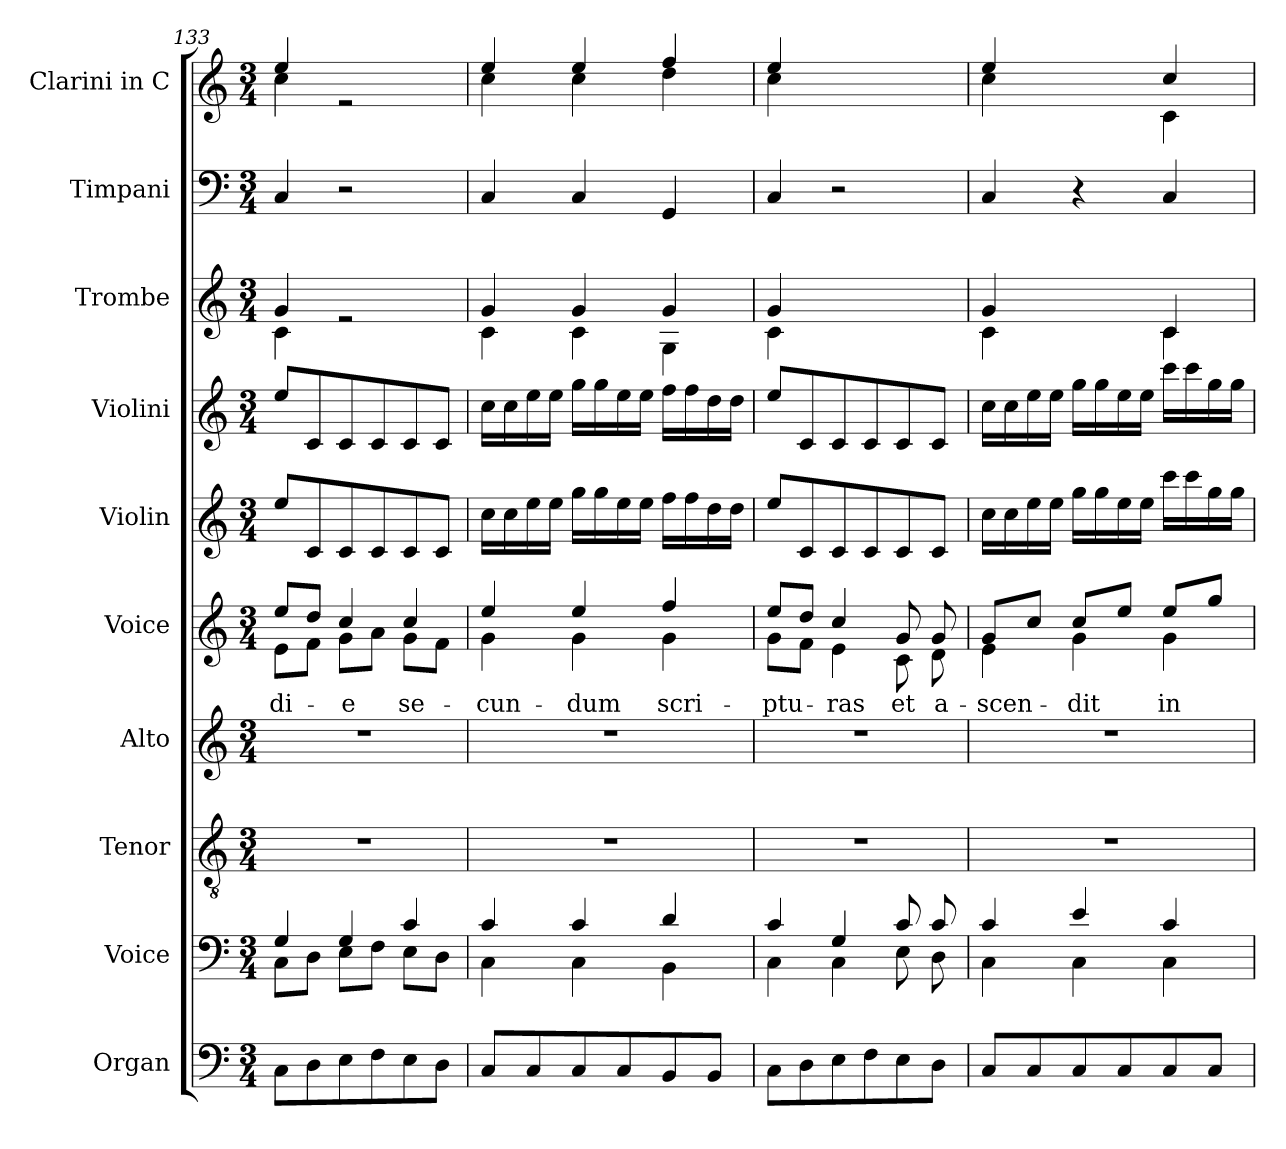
**kern	**kern	**kern	**kern	**kern	**text	**kern	**kern	**kern	**kern	**kern
*part10	*part9	*part8	*part7	*part6	*part6	*part5	*part4	*part3	*part2	*part1
*staff10	*staff9	*staff8	*staff7	*staff6	*staff6	*staff5	*staff4	*staff3	*staff2	*staff1
*I"Organ	*I"Voice	*I"Tenor	*I"Alto	*I"Voice	*	*I"Violin	*I"Violini	*I"Trombe	*I"Timpani	*I"Clarini in C
*	*	*	*	*	*	*I'Vln	*I'Vln	*I'T	*I'Timp	*I'C
*clefF4	*clefF4	*clefGv2	*clefG2	*clefG2	*	*clefG2	*clefG2	*clefG2	*clefF4	*clefG2
*k[]	*k[]	*k[]	*k[]	*k[]	*	*k[]	*k[]	*k[]	*k[]	*k[]
*M3/4	*M3/4	*M3/4	*M3/4	*M3/4	*	*M3/4	*M3/4	*M3/4	*M3/4	*M3/4
=133	=133	=133	=133	=133	=133	=133	=133	=133	=133	=133
*	*^	*	*	*	*	*	*	*	*	*
!	!	!	!	!	!	!LO:LY:b	!	!	!	!	!
*	*	*	*	*	*^	*	*	*	*^	*	*^
8C\L	4G/	8C\L	2.r	2.r	8ee/L	8e\L	di-	8ee/L	8ee/L	4g/	4c\	4C/	4ee/	4cc\
8D\	.	8D\J	.	.	8dd/J	8f\J	.	8c/	8c/	.	.	.	.	.
!	!	!	!	!	!	!	!LO:LY:b	!	!	!	!	!	!	!
8E\	4G/	8E\L	.	.	4cc/	8g\L	-e	8c/	8c/	2re	2ryy	2r	2re	2ryy
8F\	.	8F\J	.	.	.	8a\J	.	8c/	8c/	.	.	.	.	.
!	!	!	!	!	!	!	!LO:LY:b	!	!	!	!	!	!	!
8E\	4c/	8E\L	.	.	4cc/	8g\L	se-	8c/	8c/	.	.	.	.	.
8D\J	.	8D\J	.	.	.	8f\J	.	8c/J	8c/J	.	.	.	.	.
=134	=134	=134	=134	=134	=134	=134	=134	=134	=134	=134	=134	=134	=134	=134
!	!	!	!	!	!	!	!LO:LY:b	!	!	!	!	!	!	!
8C/L	4c/	4C\	2.r	2.r	4ee/	4g\	-cun-	16cc\LL	16cc\LL	4g/	4c\	4C/	4ee/	4cc\
.	.	.	.	.	.	.	.	16cc\	16cc\	.	.	.	.	.
8C/	.	.	.	.	.	.	.	16ee\	16ee\	.	.	.	.	.
.	.	.	.	.	.	.	.	16ee\JJ	16ee\JJ	.	.	.	.	.
!	!	!	!	!	!	!	!LO:LY:b	!	!	!	!	!	!	!
8C/	4c/	4C\	.	.	4ee/	4g\	-dum	16gg\LL	16gg\LL	4g/	4c\	4C/	4ee/	4cc\
.	.	.	.	.	.	.	.	16gg\	16gg\	.	.	.	.	.
8C/	.	.	.	.	.	.	.	16ee\	16ee\	.	.	.	.	.
.	.	.	.	.	.	.	.	16ee\JJ	16ee\JJ	.	.	.	.	.
!	!	!	!	!	!	!	!LO:LY:b	!	!	!	!	!	!	!
8BB/	4d/	4BB\	.	.	4ff/	4g\	scri-	16ff\LL	16ff\LL	4g/	4G\	4GG/	4ff/	4dd\
.	.	.	.	.	.	.	.	16ff\	16ff\	.	.	.	.	.
8BB/J	.	.	.	.	.	.	.	16dd\	16dd\	.	.	.	.	.
.	.	.	.	.	.	.	.	16dd\JJ	16dd\JJ	.	.	.	.	.
=135	=135	=135	=135	=135	=135	=135	=135	=135	=135	=135	=135	=135	=135	=135
!	!	!	!	!	!	!	!LO:LY:b	!	!	!	!	!	!	!
8C\L	4c/	4C\	2.r	2.r	8ee/L	8g\L	-ptu-	8ee/L	8ee/L	4g/	4c\	4C/	4ee/	4cc\
8D\	.	.	.	.	8dd/J	8f\J	.	8c/	8c/	.	.	.	.	.
!	!	!	!	!	!	!	!LO:LY:b	!	!	!	!	!	!	!
8E\	4G/	4C\	.	.	4cc/	4e\	-ras	8c/	8c/	2reyy	2ryy	2r	2reyy	2ryy
8F\	.	.	.	.	.	.	.	8c/	8c/	.	.	.	.	.
!	!	!	!	!	!	!	!LO:LY:b	!	!	!	!	!	!	!
8E\	8c/	8E\	.	.	8g/	8c\	et	8c/	8c/	.	.	.	.	.
!	!	!	!	!	!	!	!LO:LY:b	!	!	!	!	!	!	!
8D\J	8c/	8D\	.	.	8g/	8d\	a-	8c/J	8c/J	.	.	.	.	.
!!LO:LB:g=z	!!
=136	=136	=136	=136	=136	=136	=136	=136	=136	=136	=136	=136	=136	=136	=136
!	!	!	!	!	!	!	!LO:LY:b	!	!	!	!	!	!	!
8C/L	4c/	4C\	2.r	2.r	8g/L	4e\	-scen-	16cc\LL	16cc\LL	4g/	4c\	4C/	4ee/	4cc\
.	.	.	.	.	.	.	.	16cc\	16cc\	.	.	.	.	.
8C/	.	.	.	.	8cc/J	.	.	16ee\	16ee\	.	.	.	.	.
.	.	.	.	.	.	.	.	16ee\JJ	16ee\JJ	.	.	.	.	.
!	!	!	!	!	!	!	!LO:LY:b	!	!	!	!	!	!	!
8C/	4e/	4C\	.	.	8cc/L	4g\	-dit	16gg\LL	16gg\LL	4reyy	4ryy	4r	4reyy	4ryy
.	.	.	.	.	.	.	.	16gg\	16gg\	.	.	.	.	.
8C/	.	.	.	.	8ee/J	.	.	16ee\	16ee\	.	.	.	.	.
.	.	.	.	.	.	.	.	16ee\JJ	16ee\JJ	.	.	.	.	.
!	!	!	!	!	!	!	!LO:LY:b	!	!	!	!	!	!	!
8C/	4c/	4C\	.	.	8ee/L	4g\	in	16ccc\LL	16ccc\LL	4c/	4c\	4C/	4cc/	4c\
.	.	.	.	.	.	.	.	16ccc\	16ccc\	.	.	.	.	.
8C/J	.	.	.	.	8gg/J	.	.	16gg\	16gg\	.	.	.	.	.
.	.	.	.	.	.	.	.	16gg\JJ	16gg\JJ	.	.	.	.	.
*	*v	*v	*	*	*v	*v	*	*	*	*v	*v	*	*v	*v
=	=	=	=	=	=	=	=	=	=	=
*-	*-	*-	*-	*-	*-	*-	*-	*-	*-	*-
